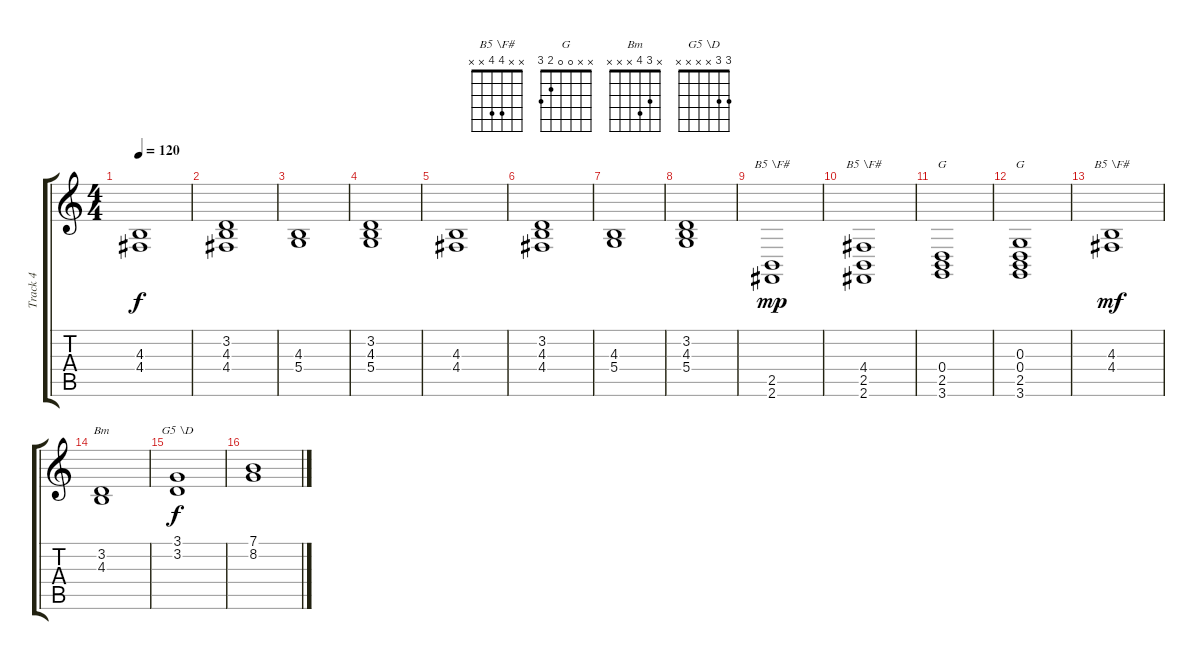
\track ("Track 4" "Track 4") {instrument stringensemble1}
\staff {score tabs}
\tuning (E4 B3 G3 D3 A2 E2) {hide}
\chord ("B5 \\F#" x x x x 2 2)
\chord ("B5 \\F#" x x x 4 2 2)
\chord ("G" x x x 0 2 3)
\chord ("G" x x 0 0 2 3)
\chord ("B5 \\F#" x x 4 4 x x)
\chord ("Bm" x 3 4 x x x)
\chord ("G5 \\D" 3 3 x x x x)
\ts (4 4)
\tempo 120
\clef g2
\ks c
(4.3 4.4).1{dy f} |
(3.2 4.3 4.4).1 |
(4.3 5.4).1 |
(3.2 4.3 5.4).1 |
(4.3 4.4).1 |
(3.2 4.3 4.4).1 |
(4.3 5.4).1 |
(3.2 4.3 5.4).1 |
(2.5 2.6).1{ch "B5 \\F#" dy mp} |
(4.4 2.5 2.6).1{ch "B5 \\F#"} |
(0.4 2.5 3.6).1{ch "G"} |
(0.3 0.4 2.5 3.6).1{ch "G"} |
(4.3 4.4).1{ch "B5 \\F#" dy mf} |
(3.2 4.3).1{ch "Bm"} |
(3.1 3.2).1{ch "G5 \\D" dy f} |
(7.1 8.2).1
